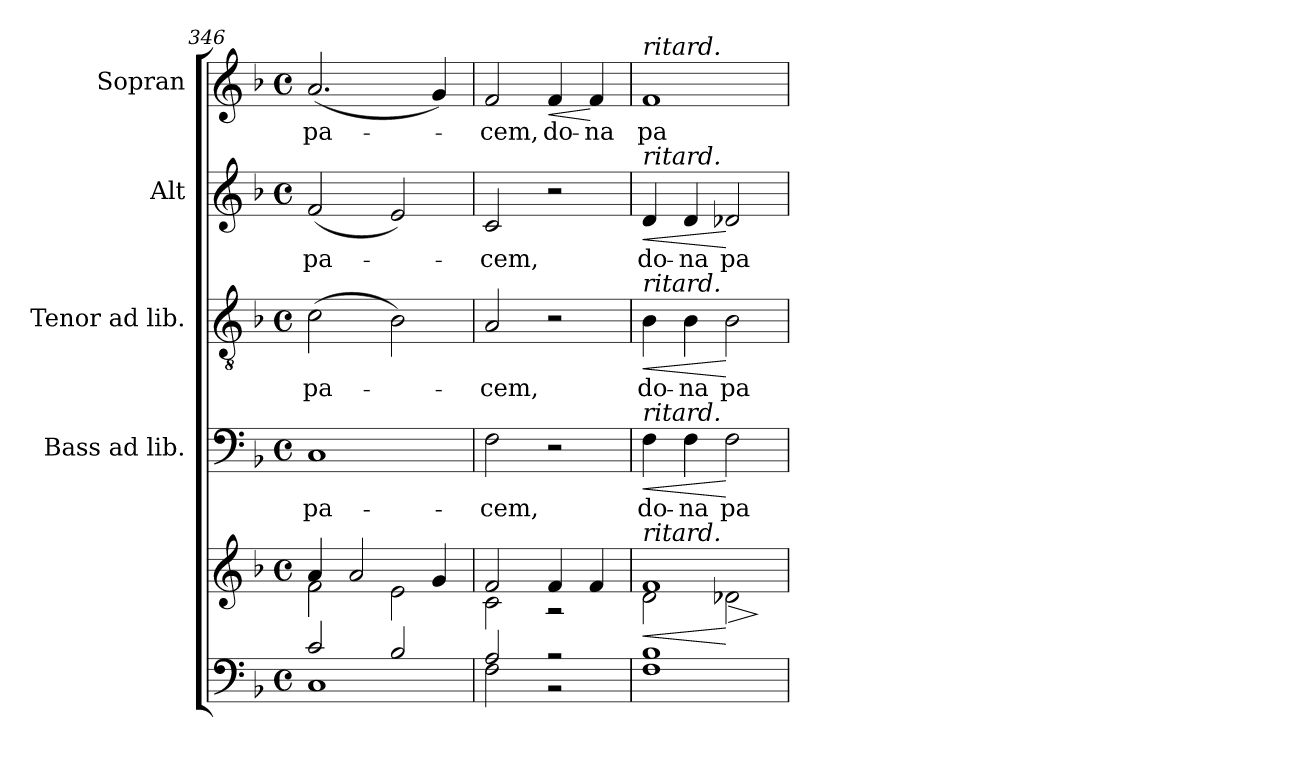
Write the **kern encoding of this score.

**kern	**kern	**dynam	**kern	**text	**dynam	**kern	**text	**dynam	**kern	**text	**dynam	**kern	**text	**dynam
*part5	*part5	*part5	*part4	*part4	*part4	*part3	*part3	*part3	*part2	*part2	*part2	*part1	*part1	*part1
*staff6	*staff5	*staff5/6	*staff4	*staff4	*staff4	*staff3	*staff3	*staff3	*staff2	*staff2	*staff2	*staff1	*staff1	*staff1
*	*	*	*I"Bass ad lib.	*	*	*I"Tenor ad lib.	*	*	*I"Alt	*	*	*I"Sopran	*	*
*	*	*	*I'B.	*	*	*I'T.	*	*	*I'A.	*	*	*I'S.	*	*
*clefF4	*clefG2	*	*clefF4	*	*	*clefGv2	*	*	*clefG2	*	*	*clefG2	*	*
*k[b-]	*k[b-]	*	*k[b-]	*	*	*k[b-]	*	*	*k[b-]	*	*	*k[b-]	*	*
*F:	*F:	*	*F:	*	*	*F:	*	*	*F:	*	*	*F:	*	*
*M4/4	*M4/4	*	*M4/4	*	*	*M4/4	*	*	*M4/4	*	*	*M4/4	*	*
*met(c)	*met(c)	*	*met(c)	*	*	*met(c)	*	*	*met(c)	*	*	*met(c)	*	*
=346	=346	=346	=346	=346	=346	=346	=346	=346	=346	=346	=346	=346	=346	=346
*^	*^	*	*	*	*	*	*	*	*	*	*	*	*	*
!	!	!	!	!	!	!LO:LY:b	!	!	!LO:LY:b	!	!	!LO:LY:b	!	!	!LO:LY:b	!
2c/	1C	4a/	2f\	.	1C	pa-	.	(>2c\	pa-	.	(<2f/	pa-	.	(<2.a/	pa-	.
.	.	2a/	.	.	.	.	.	.	.	.	.	.	.	.	.	.
2B-/	.	.	2e\	.	.	.	.	2B-\)	.	.	2e/)	.	.	.	.	.
.	.	4g/	.	.	.	.	.	.	.	.	.	.	.	4g/)	.	.
=347	=347	=347	=347	=347	=347	=347	=347	=347	=347	=347	=347	=347	=347	=347	=347	=347
!	!	!	!	!	!	!LO:LY:b	!	!	!LO:LY:b	!	!	!LO:LY:b	!	!	!LO:LY:b	!
2A/	2F\	2f/	2c\	.	2F\	-cem,	.	2A/	-cem,	.	2c/	-cem,	.	2f/	-cem,	.
!	!	!	!	!	!	!	!	!	!	!	!	!	!	!	!LO:LY:b	!LO:HP:b
2r	2r	4f/	2rB	.	2r	.	.	2r	.	.	2r	.	.	4f/	do-	<
!	!	!	!	!	!	!	!	!	!	!	!	!	!	!	!LO:LY:b	!
.	.	4f/	.	.	.	.	.	.	.	.	.	.	.	4f/	-na	[
=348	=348	=348	=348	=348	=348	=348	=348	=348	=348	=348	=348	=348	=348	=348	=348	=348
!	!	!	!	!	!	!	!	!	!	!	!	!	!	!LO:TX:a:i:t=ritard.	!	!
!	!	!	!	!	!	!	!	!	!	!	!LO:TX:a:i:t=ritard.	!	!	!	!	!
!	!	!	!	!	!	!	!	!LO:TX:a:i:t=ritard.	!	!	!	!	!	!	!	!
!	!	!	!	!	!LO:TX:a:i:t=ritard.	!	!	!	!	!	!	!	!	!	!	!
!	!	!LO:TX:a:i:t=ritard.	!	!	!	!	!	!	!	!	!	!	!	!	!	!
!	!	!	!	!LO:HP:b	!	!LO:LY:b	!LO:HP:b	!	!LO:LY:b	!LO:HP:b	!	!LO:LY:b	!LO:HP:b	!	!LO:LY:b	!
1B-	1F	1f	2d\	<	4F\	do-	<	4B-\	do-	<	4d/	do-	<	1f	pa-	.
!	!	!	!	!	!	!LO:LY:b	!	!	!LO:LY:b	!	!	!LO:LY:b	!	!	!	!
.	.	.	.	.	4F\	-na	.	4B-\	-na	.	4d/	-na	.	.	.	.
!	!	!	!	!LO:HP:n=1:b	!	!LO:LY:b	!	!	!LO:LY:b	!	!	!LO:LY:b	!	!	!	!
.	.	.	2d-X\	[ >	2F\	pa-	[	2B-\	pa-	[	2d-X/	pa-	[	.	.	.
*v	*v	*	*	*	*	*	*	*	*	*	*	*	*	*	*	*
*	*v	*v	*	*	*	*	*	*	*	*	*	*	*	*	*
.	.	]	.	.	.	.	.	.	.	.	.	.	.	.
=	=	=	=	=	=	=	=	=	=	=	=	=	=	=
*-	*-	*-	*-	*-	*-	*-	*-	*-	*-	*-	*-	*-	*-	*-
